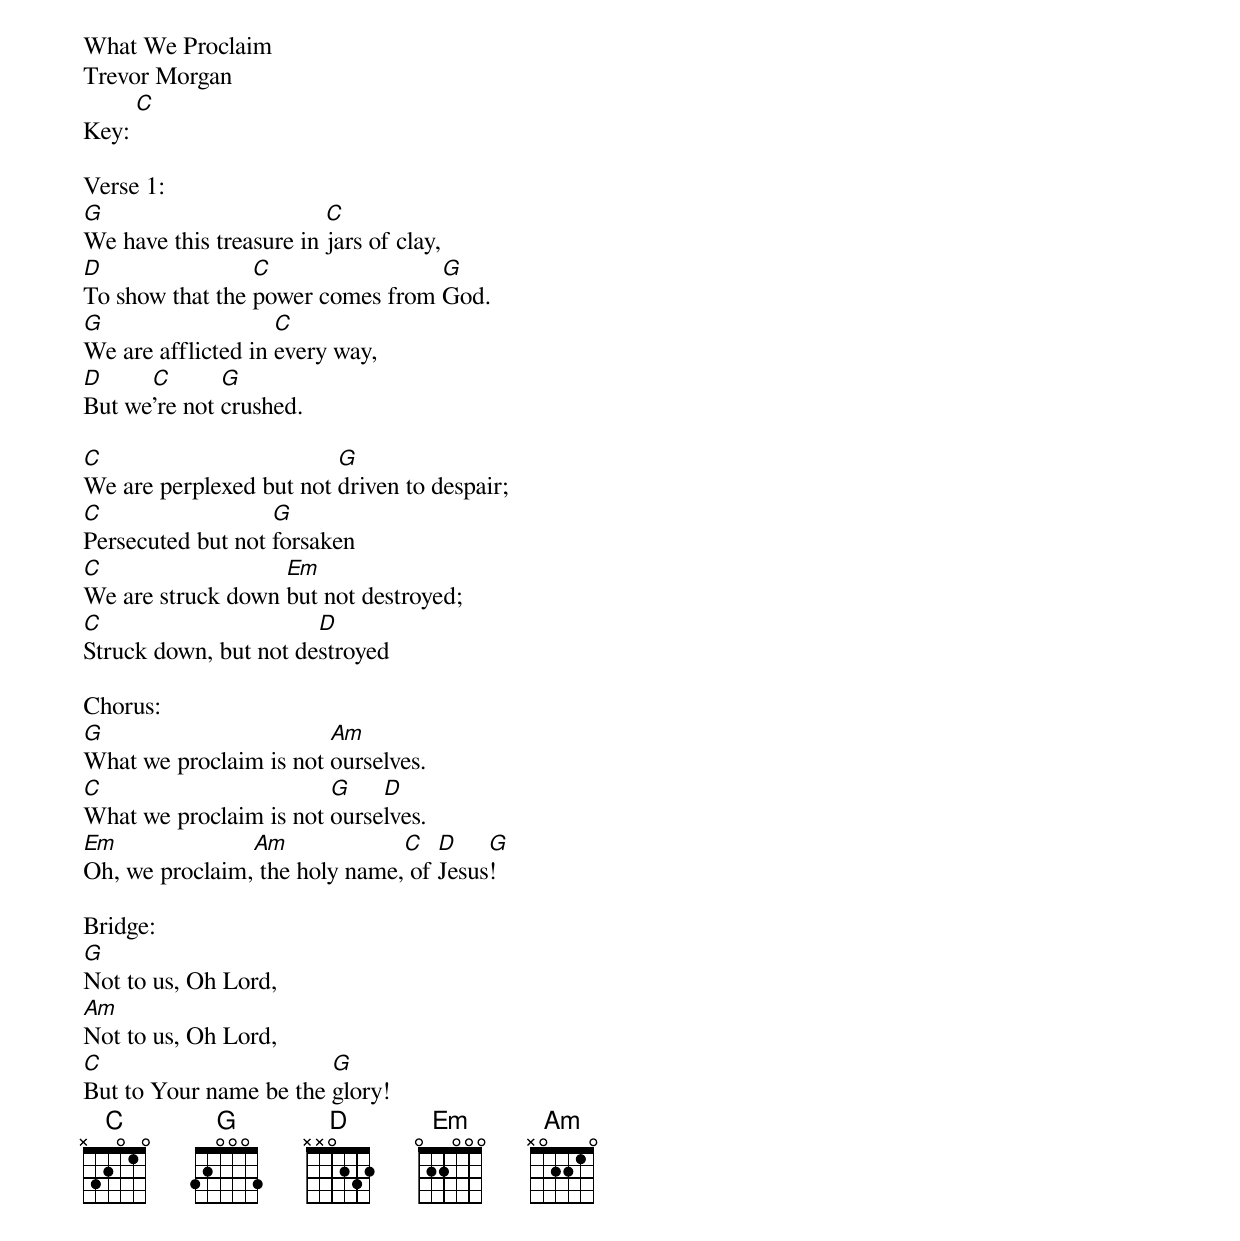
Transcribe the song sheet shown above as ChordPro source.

What We Proclaim
Trevor Morgan
Key: [C]

Verse 1:
[G]We have this treasure in [C]jars of clay,
[D]To show that the [C]power comes from [G]God.
[G]We are afflicted in [C]every way,
[D]But we[C]'re not [G]crushed.

[C]We are perplexed but not [G]driven to despair;
[C]Persecuted but not [G]forsaken
[C]We are struck down [Em]but not destroyed;
[C]Struck down, but not de[D]stroyed

Chorus:
[G]What we proclaim is not [Am]ourselves.
[C]What we proclaim is not [G]ourse[D]lves.
[Em]Oh, we proclaim,[Am] the holy name,[C] of [D]Jesus[G]!

Bridge:
[G]Not to us, Oh Lord,
[Am]Not to us, Oh Lord,
[C]But to Your name be the [G]glory!
